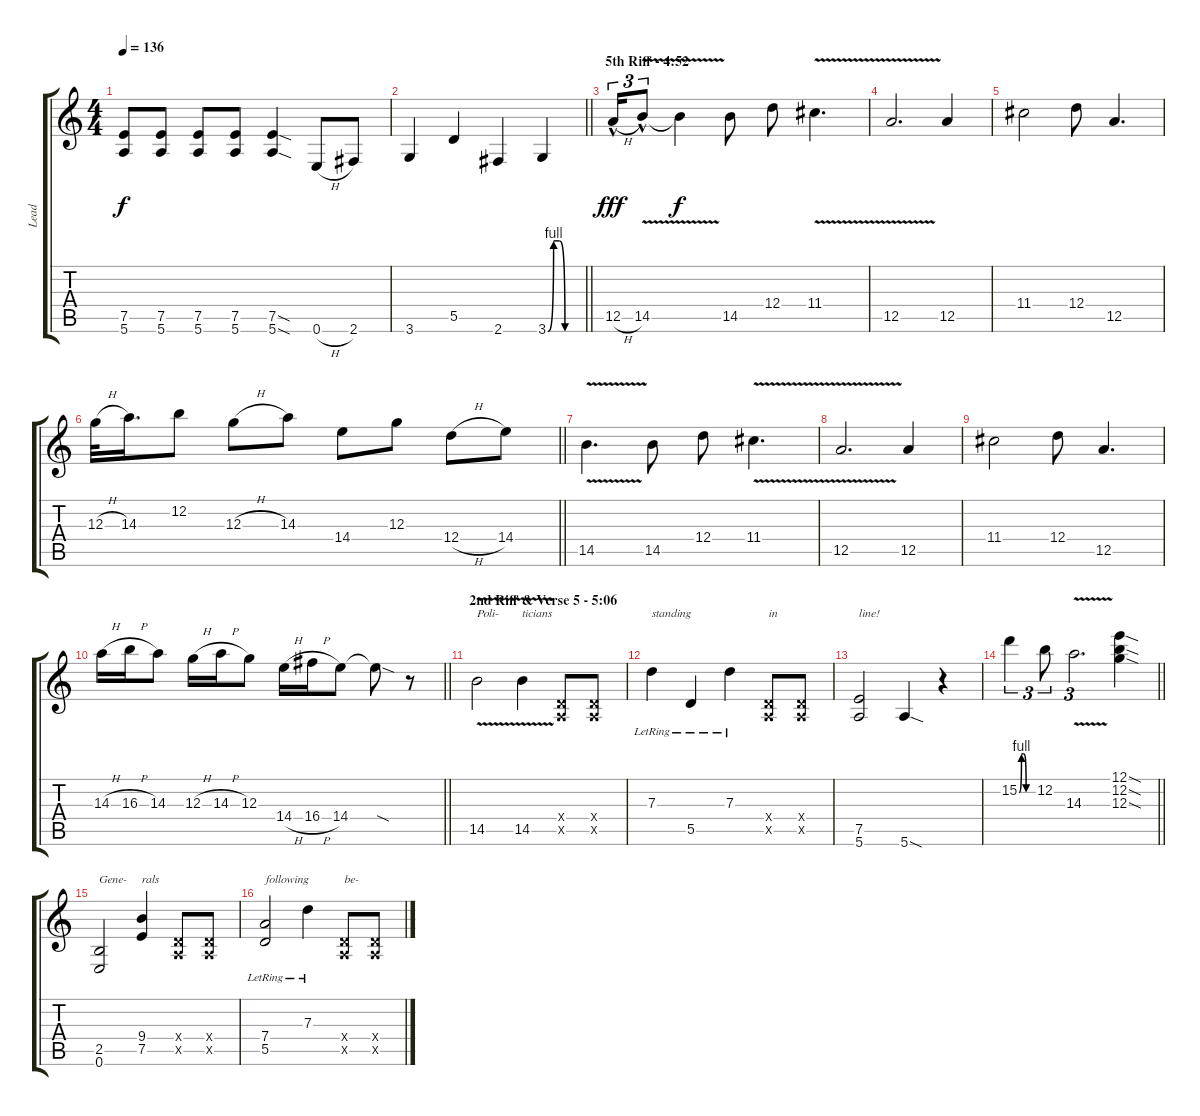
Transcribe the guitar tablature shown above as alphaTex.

\track ("Lead" "Lead") {instrument distortionguitar}
\staff {score tabs}
\tuning (E4 B3 G3 D3 A2 E2) {hide}
\ts (4 4)
\tempo 136
\clef g2
\ks c
(7.5 5.6).8{dy f} (7.5 5.6).8 (7.5 5.6).8 (7.5 5.6).8 (7.5{sod} 5.6{sod}).4 0.6{h}.8 2.6.8 |
\barLineRight lightlight
3.6.4 5.5.4 2.6.4 3.6{be (custom 0 0 10 4 20 4 30 0 60 0)}.4 |
\section ("" "5th Riff - 4:52")
12.5{h hac}.16{tu (3 2) dy fff} 14.5{v hac}.8{tu (3 2)} 14.5{t}.4{dy f} 14.5.8 12.4.8 11.4{v}.4{d} |
12.5{v}.2{d} 12.5.4 |
11.4.2 12.4.8 12.5.4{d} |
\barLineRight lightlight
12.3{h}.32 14.3.16{d} 12.2.8 12.3{h}.8 14.3.8 14.4.8 12.3.8 12.4{h}.8 14.4.8 |
14.5{v}.4{d} 14.5.8 12.4.8 11.4{v}.4{d} |
12.5{v}.2{d} 12.5.4 |
11.4.2 12.4.8 12.5.4{d} |
\barLineRight lightlight
14.3{h}.16 16.3{h}.16 14.3.8 12.3{h}.16 14.3{h}.16 12.3.8 14.4{h}.16 16.4{h}.16 14.4.8 14.4{sod t}.8 r.8 |
\section ("" "2nd Riff & Verse 5 - 5:06")
14.5{v}.2{txt "Poli-"} 14.5{v}.4{txt "ticians"} (0.4{x} 0.5{x}).8 (0.4{x} 0.5{x}).8 |
7.3{lr}.4{txt "standing"} 5.5{lr}.4 7.3{lr}.4 (0.4{x} 0.5{x}).8{txt "in"} (0.4{x} 0.5{x}).8 |
(7.5 5.6).2{txt "line!"} 5.6{sod}.4 r.4 |
\barLineRight lightlight
15.2{be (custom 0 0 10 4 20 4 30 0 60 0)}.4{tu (3 2)} 12.2.8{tu (3 2)} 14.3{v}.2{d tu (3 2)} (12.1{sod} 12.2{sod} 12.3{sod}).4 |
(2.5 0.6).2{txt "Gene-"} (9.4 7.5).4{txt "rals"} (0.4{x} 0.5{x}).8 (0.4{x} 0.5{x}).8 |
(7.4 5.5{lr}).2{txt "following"} 7.3{lr}.4 (0.4{x} 0.5{x}).8{txt "be-"} (0.4{x} 0.5{x}).8
